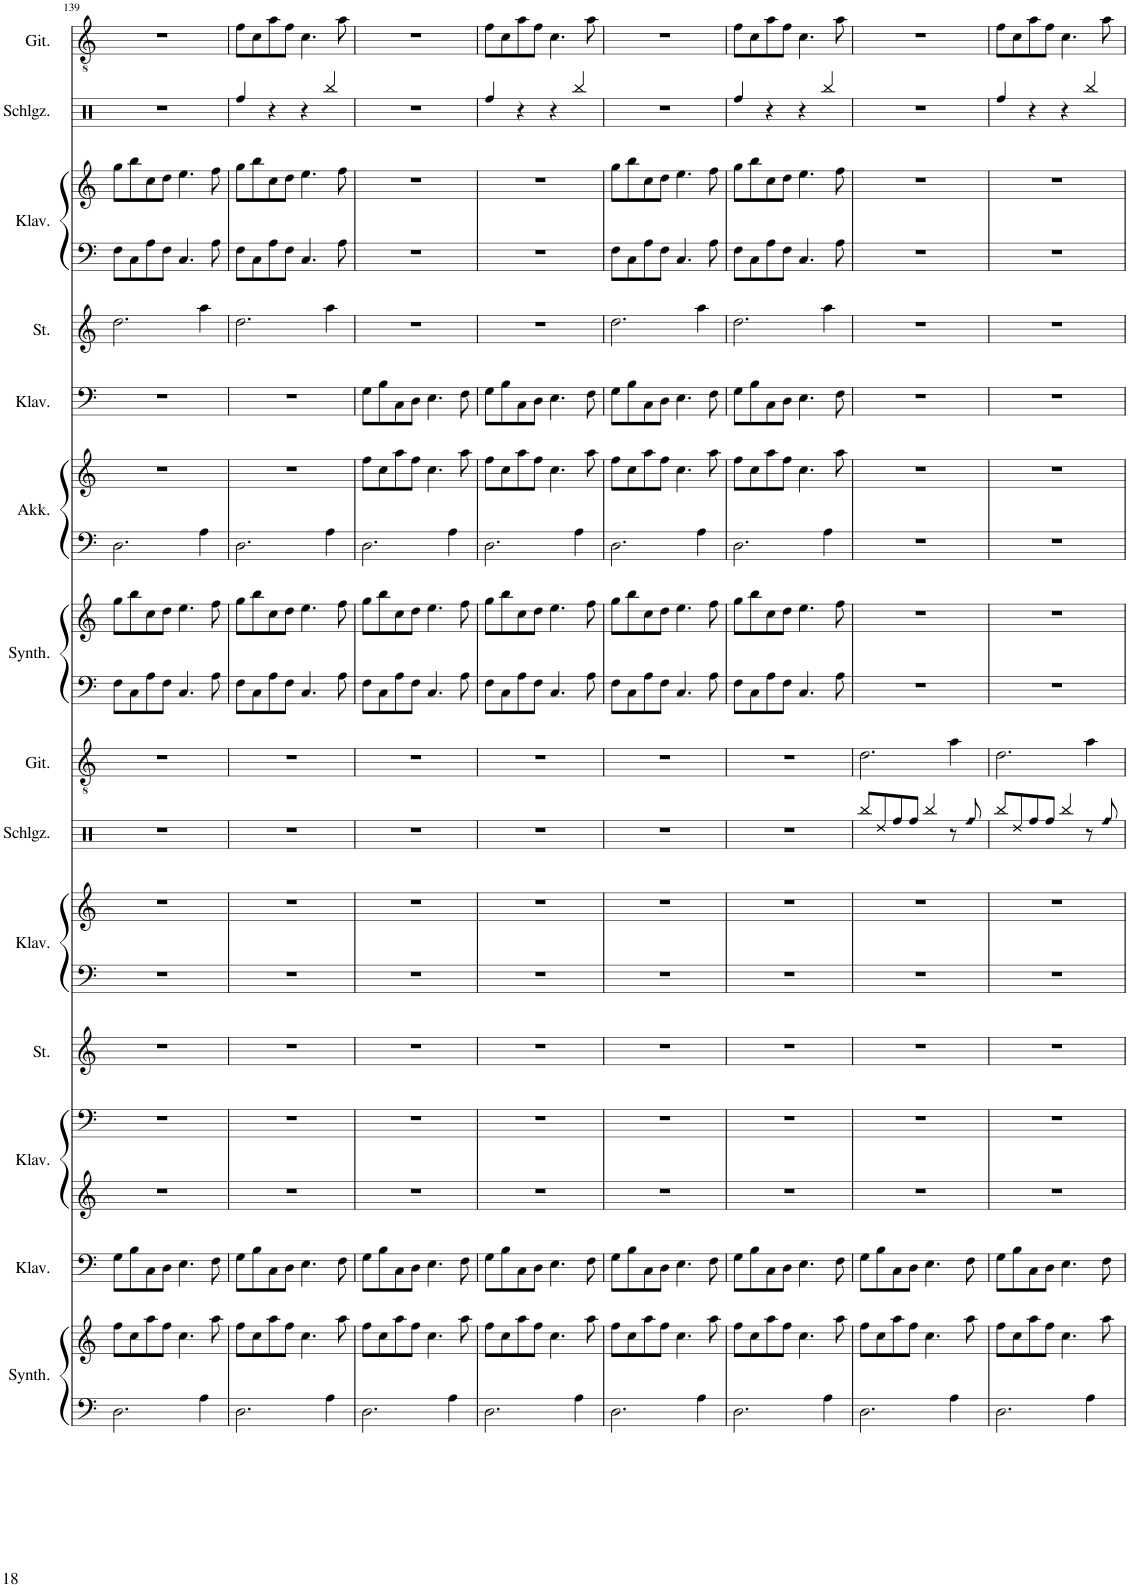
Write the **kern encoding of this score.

**kern	**kern	**kern	**kern	**kern	**kern	**kern	**kern	**kern	**kern	**kern	**kern	**kern	**kern	**kern	**kern	**kern	**kern	**kern	**kern
*part14	*part14	*part13	*part12	*part12	*part11	*part10	*part10	*part9	*part8	*part7	*part7	*part6	*part6	*part5	*part4	*part3	*part3	*part2	*part1
*staff20	*staff19	*staff18	*staff17	*staff16	*staff15	*staff14	*staff13	*staff12	*staff11	*staff10	*staff9	*staff8	*staff7	*staff6	*staff5	*staff4	*staff3	*staff2	*staff1
*I"Pad Synthesizer	*	*I"Klavier	*I"Klavier	*	*I"Streichinstrumente	*I"Klavier	*	*I"Schlagzeug	*I"Akustische Gitarre	*I"Pad Synthesizer	*	*I"Akkordeon	*	*I"Klavier	*I"Streichinstrumente	*I"Klavier	*	*I"Schlagzeug	*I"Akustische Gitarre
*I'Synth.	*	*I'Klav.	*I'Klav.	*	*I'St.	*I'Klav.	*	*I'Schlgz.	*I'Git.	*I'Synth.	*	*I'Akk.	*	*I'Klav.	*I'St.	*I'Klav.	*	*I'Schlgz.	*I'Git.
!!LO:PB:g=z
*clefF4	*clefG2	*clefF4	*clefG2	*clefF4	*clefG2	*clefF4	*clefG2	*clefX	*clefGv2	*clefF4	*clefG2	*clefF4	*clefG2	*clefF4	*clefG2	*clefF4	*clefG2	*clefX	*clefGv2
*k[]	*k[]	*k[]	*k[]	*k[]	*k[]	*k[]	*k[]	*k[]	*k[]	*k[]	*k[]	*k[]	*k[]	*k[]	*k[]	*k[]	*k[]	*k[]	*k[]
*M4/4	*M4/4	*M4/4	*M4/4	*M4/4	*M4/4	*M4/4	*M4/4	*M4/4	*M4/4	*M4/4	*M4/4	*M4/4	*M4/4	*M4/4	*M4/4	*M4/4	*M4/4	*M4/4	*M4/4
=139	=139	=139	=139	=139	=139	=139	=139	=139	=139	=139	=139	=139	=139	=139	=139	=139	=139	=139	=139
2.D\	8ff\L	8G\L	1r	1r	1r	1r	1r	1r	1r	8F\L	8gg\L	2.D\	1r	1r	2.dd\	8F\L	8gg\L	1r	1r
.	8cc\	8B\	.	.	.	.	.	.	.	8C\	8bb\	.	.	.	.	8C\	8bb\	.	.
.	8aa\	8C\	.	.	.	.	.	.	.	8A\	8cc\	.	.	.	.	8A\	8cc\	.	.
.	8ff\J	8D\J	.	.	.	.	.	.	.	8F\J	8dd\J	.	.	.	.	8F\J	8dd\J	.	.
.	4.cc\	4.E\	.	.	.	.	.	.	.	4.C/	4.ee\	.	.	.	.	4.C/	4.ee\	.	.
4A\	.	.	.	.	.	.	.	.	.	.	.	4A\	.	.	4aa\	.	.	.	.
.	8aa\	8F\	.	.	.	.	.	.	.	8A\	8ff\	.	.	.	.	8A\	8ff\	.	.
=140	=140	=140	=140	=140	=140	=140	=140	=140	=140	=140	=140	=140	=140	=140	=140	=140	=140	=140	=140
2.D\	8ff\L	8G\L	1r	1r	1r	1r	1r	1r	1r	8F\L	8gg\L	2.D\	1r	1r	2.dd\	8F\L	8gg\L	4Rff/	8f\L
.	8cc\	8B\	.	.	.	.	.	.	.	8C\	8bb\	.	.	.	.	8C\	8bb\	.	8c\
.	8aa\	8C\	.	.	.	.	.	.	.	8A\	8cc\	.	.	.	.	8A\	8cc\	4r	8a\
.	8ff\J	8D\J	.	.	.	.	.	.	.	8F\J	8dd\J	.	.	.	.	8F\J	8dd\J	.	8f\J
.	4.cc\	4.E\	.	.	.	.	.	.	.	4.C/	4.ee\	.	.	.	.	4.C/	4.ee\	4r	4.c\
4A\	.	.	.	.	.	.	.	.	.	.	.	4A\	.	.	4aa\	.	.	4Rbb/	.
.	8aa\	8F\	.	.	.	.	.	.	.	8A\	8ff\	.	.	.	.	8A\	8ff\	.	8a\
=141	=141	=141	=141	=141	=141	=141	=141	=141	=141	=141	=141	=141	=141	=141	=141	=141	=141	=141	=141
2.D\	8ff\L	8G\L	1r	1r	1r	1r	1r	1r	1r	8F\L	8gg\L	2.D\	8ff\L	8G\L	1r	1r	1r	1r	1r
.	8cc\	8B\	.	.	.	.	.	.	.	8C\	8bb\	.	8cc\	8B\	.	.	.	.	.
.	8aa\	8C\	.	.	.	.	.	.	.	8A\	8cc\	.	8aa\	8C\	.	.	.	.	.
.	8ff\J	8D\J	.	.	.	.	.	.	.	8F\J	8dd\J	.	8ff\J	8D\J	.	.	.	.	.
.	4.cc\	4.E\	.	.	.	.	.	.	.	4.C/	4.ee\	.	4.cc\	4.E\	.	.	.	.	.
4A\	.	.	.	.	.	.	.	.	.	.	.	4A\	.	.	.	.	.	.	.
.	8aa\	8F\	.	.	.	.	.	.	.	8A\	8ff\	.	8aa\	8F\	.	.	.	.	.
=142	=142	=142	=142	=142	=142	=142	=142	=142	=142	=142	=142	=142	=142	=142	=142	=142	=142	=142	=142
2.D\	8ff\L	8G\L	1r	1r	1r	1r	1r	1r	1r	8F\L	8gg\L	2.D\	8ff\L	8G\L	1r	1r	1r	4Rff/	8f\L
.	8cc\	8B\	.	.	.	.	.	.	.	8C\	8bb\	.	8cc\	8B\	.	.	.	.	8c\
.	8aa\	8C\	.	.	.	.	.	.	.	8A\	8cc\	.	8aa\	8C\	.	.	.	4r	8a\
.	8ff\J	8D\J	.	.	.	.	.	.	.	8F\J	8dd\J	.	8ff\J	8D\J	.	.	.	.	8f\J
.	4.cc\	4.E\	.	.	.	.	.	.	.	4.C/	4.ee\	.	4.cc\	4.E\	.	.	.	4r	4.c\
4A\	.	.	.	.	.	.	.	.	.	.	.	4A\	.	.	.	.	.	4Rbb/	.
.	8aa\	8F\	.	.	.	.	.	.	.	8A\	8ff\	.	8aa\	8F\	.	.	.	.	8a\
=143	=143	=143	=143	=143	=143	=143	=143	=143	=143	=143	=143	=143	=143	=143	=143	=143	=143	=143	=143
2.D\	8ff\L	8G\L	1r	1r	1r	1r	1r	1r	1r	8F\L	8gg\L	2.D\	8ff\L	8G\L	2.dd\	8F\L	8gg\L	1r	1r
.	8cc\	8B\	.	.	.	.	.	.	.	8C\	8bb\	.	8cc\	8B\	.	8C\	8bb\	.	.
.	8aa\	8C\	.	.	.	.	.	.	.	8A\	8cc\	.	8aa\	8C\	.	8A\	8cc\	.	.
.	8ff\J	8D\J	.	.	.	.	.	.	.	8F\J	8dd\J	.	8ff\J	8D\J	.	8F\J	8dd\J	.	.
.	4.cc\	4.E\	.	.	.	.	.	.	.	4.C/	4.ee\	.	4.cc\	4.E\	.	4.C/	4.ee\	.	.
4A\	.	.	.	.	.	.	.	.	.	.	.	4A\	.	.	4aa\	.	.	.	.
.	8aa\	8F\	.	.	.	.	.	.	.	8A\	8ff\	.	8aa\	8F\	.	8A\	8ff\	.	.
=144	=144	=144	=144	=144	=144	=144	=144	=144	=144	=144	=144	=144	=144	=144	=144	=144	=144	=144	=144
2.D\	8ff\L	8G\L	1r	1r	1r	1r	1r	1r	1r	8F\L	8gg\L	2.D\	8ff\L	8G\L	2.dd\	8F\L	8gg\L	4Rff/	8f\L
.	8cc\	8B\	.	.	.	.	.	.	.	8C\	8bb\	.	8cc\	8B\	.	8C\	8bb\	.	8c\
.	8aa\	8C\	.	.	.	.	.	.	.	8A\	8cc\	.	8aa\	8C\	.	8A\	8cc\	4r	8a\
.	8ff\J	8D\J	.	.	.	.	.	.	.	8F\J	8dd\J	.	8ff\J	8D\J	.	8F\J	8dd\J	.	8f\J
.	4.cc\	4.E\	.	.	.	.	.	.	.	4.C/	4.ee\	.	4.cc\	4.E\	.	4.C/	4.ee\	4r	4.c\
4A\	.	.	.	.	.	.	.	.	.	.	.	4A\	.	.	4aa\	.	.	4Rbb/	.
.	8aa\	8F\	.	.	.	.	.	.	.	8A\	8ff\	.	8aa\	8F\	.	8A\	8ff\	.	8a\
=145	=145	=145	=145	=145	=145	=145	=145	=145	=145	=145	=145	=145	=145	=145	=145	=145	=145	=145	=145
2.D\	8ff\L	8G\L	1r	1r	1r	1r	1r	8Rbb/L	2.d\	1r	1r	1r	1r	1r	1r	1r	1r	1r	1r
.	8cc\	8B\	.	.	.	.	.	8Rdd/	.	.	.	.	.	.	.	.	.	.	.
.	8aa\	8C\	.	.	.	.	.	8Rff/	.	.	.	.	.	.	.	.	.	.	.
.	8ff\J	8D\J	.	.	.	.	.	8Rff/J	.	.	.	.	.	.	.	.	.	.	.
.	4.cc\	4.E\	.	.	.	.	.	4Rbb/	.	.	.	.	.	.	.	.	.	.	.
4A\	.	.	.	.	.	.	.	8r	4a\	.	.	.	.	.	.	.	.	.	.
!	!	!	!	!	!	!	!	!LO:N:head=diamond	!	!	!	!	!	!	!	!	!	!	!
.	8aa\	8F\	.	.	.	.	.	8Rff/	.	.	.	.	.	.	.	.	.	.	.
=146	=146	=146	=146	=146	=146	=146	=146	=146	=146	=146	=146	=146	=146	=146	=146	=146	=146	=146	=146
2.D\	8ff\L	8G\L	1r	1r	1r	1r	1r	8Rbb/L	2.d\	1r	1r	1r	1r	1r	1r	1r	1r	4Rff/	8f\L
.	8cc\	8B\	.	.	.	.	.	8Rdd/	.	.	.	.	.	.	.	.	.	.	8c\
.	8aa\	8C\	.	.	.	.	.	8Rff/	.	.	.	.	.	.	.	.	.	4r	8a\
.	8ff\J	8D\J	.	.	.	.	.	8Rff/J	.	.	.	.	.	.	.	.	.	.	8f\J
.	4.cc\	4.E\	.	.	.	.	.	4Rbb/	.	.	.	.	.	.	.	.	.	4r	4.c\
4A\	.	.	.	.	.	.	.	8r	4a\	.	.	.	.	.	.	.	.	4Rbb/	.
!	!	!	!	!	!	!	!	!LO:N:head=diamond	!	!	!	!	!	!	!	!	!	!	!
.	8aa\	8F\	.	.	.	.	.	8Rff/	.	.	.	.	.	.	.	.	.	.	8a\
=	=	=	=	=	=	=	=	=	=	=	=	=	=	=	=	=	=	=	=
*-	*-	*-	*-	*-	*-	*-	*-	*-	*-	*-	*-	*-	*-	*-	*-	*-	*-	*-	*-
